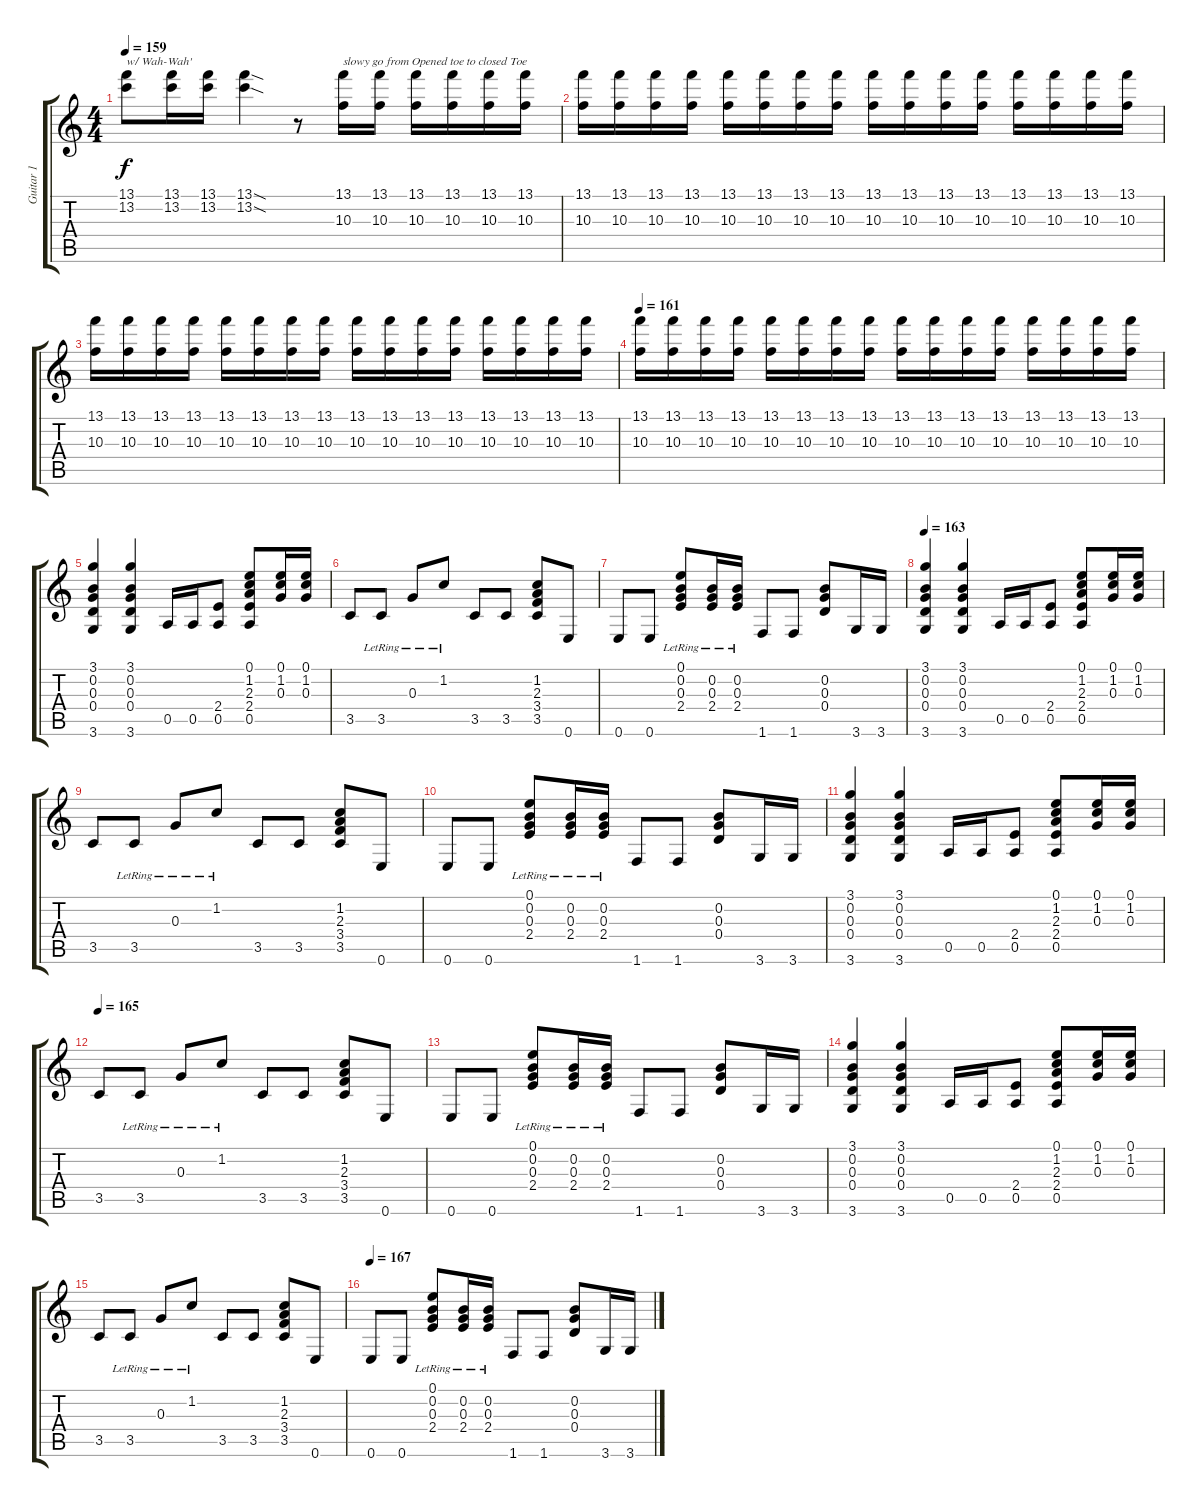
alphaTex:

\track ("Guitar 1" "Guitar 1") {instrument electricguitarclean}
\staff {score tabs}
\tuning (E4 B3 G3 D3 A2 E2) {hide}
\ts (4 4)
\tempo 159
\clef g2
\ks c
(13.1 13.2).8{txt "w/ Wah-Wah'" dy f} (13.1 13.2).16 (13.1 13.2).16 (13.1{sod} 13.2{sod}).4 r.8 (13.1 10.3).16{txt "slowy go from Opened toe to closed Toe"} (13.1 10.3).16 (13.1 10.3).16 (13.1 10.3).16 (13.1 10.3).16 (13.1 10.3).16 |
(13.1 10.3).16 (13.1 10.3).16 (13.1 10.3).16 (13.1 10.3).16 (13.1 10.3).16 (13.1 10.3).16 (13.1 10.3).16 (13.1 10.3).16 (13.1 10.3).16 (13.1 10.3).16 (13.1 10.3).16 (13.1 10.3).16 (13.1 10.3).16 (13.1 10.3).16 (13.1 10.3).16 (13.1 10.3).16 |
(13.1 10.3).16 (13.1 10.3).16 (13.1 10.3).16 (13.1 10.3).16 (13.1 10.3).16 (13.1 10.3).16 (13.1 10.3).16 (13.1 10.3).16 (13.1 10.3).16 (13.1 10.3).16 (13.1 10.3).16 (13.1 10.3).16 (13.1 10.3).16 (13.1 10.3).16 (13.1 10.3).16 (13.1 10.3).16 |
\tempo 161
(13.1 10.3).16 (13.1 10.3).16 (13.1 10.3).16 (13.1 10.3).16 (13.1 10.3).16 (13.1 10.3).16 (13.1 10.3).16 (13.1 10.3).16 (13.1 10.3).16 (13.1 10.3).16 (13.1 10.3).16 (13.1 10.3).16 (13.1 10.3).16 (13.1 10.3).16 (13.1 10.3).16 (13.1 10.3).16 |
(3.1 0.2 0.3 0.4 3.6).4 (3.1 0.2 0.3 0.4 3.6).4 0.5.16 0.5.16 (2.4 0.5).8 (0.1 1.2 2.3 2.4 0.5).8 (0.1 1.2 0.3).16 (0.1 1.2 0.3).16 |
3.5.8 3.5{lr}.8 0.3{lr}.8 1.2{lr}.8 3.5.8 3.5.8 (1.2 2.3 3.4 3.5).8 0.6.8 |
0.6.8 0.6.8 (0.1{lr} 0.2{lr} 0.3{lr} 2.4{lr}).8 (0.2{lr} 0.3{lr} 2.4{lr}).16 (0.2{lr} 0.3{lr} 2.4{lr}).16 1.6.8 1.6.8 (0.2 0.3 0.4).8 3.6.16 3.6.16 |
\tempo 163
(3.1 0.2 0.3 0.4 3.6).4 (3.1 0.2 0.3 0.4 3.6).4 0.5.16 0.5.16 (2.4 0.5).8 (0.1 1.2 2.3 2.4 0.5).8 (0.1 1.2 0.3).16 (0.1 1.2 0.3).16 |
3.5.8 3.5{lr}.8 0.3{lr}.8 1.2{lr}.8 3.5.8 3.5.8 (1.2 2.3 3.4 3.5).8 0.6.8 |
0.6.8 0.6.8 (0.1{lr} 0.2{lr} 0.3{lr} 2.4{lr}).8 (0.2{lr} 0.3{lr} 2.4{lr}).16 (0.2{lr} 0.3{lr} 2.4{lr}).16 1.6.8 1.6.8 (0.2 0.3 0.4).8 3.6.16 3.6.16 |
(3.1 0.2 0.3 0.4 3.6).4 (3.1 0.2 0.3 0.4 3.6).4 0.5.16 0.5.16 (2.4 0.5).8 (0.1 1.2 2.3 2.4 0.5).8 (0.1 1.2 0.3).16 (0.1 1.2 0.3).16 |
\tempo 165
3.5.8 3.5{lr}.8 0.3{lr}.8 1.2{lr}.8 3.5.8 3.5.8 (1.2 2.3 3.4 3.5).8 0.6.8 |
0.6.8 0.6.8 (0.1{lr} 0.2{lr} 0.3{lr} 2.4{lr}).8 (0.2{lr} 0.3{lr} 2.4{lr}).16 (0.2{lr} 0.3{lr} 2.4{lr}).16 1.6.8 1.6.8 (0.2 0.3 0.4).8 3.6.16 3.6.16 |
(3.1 0.2 0.3 0.4 3.6).4 (3.1 0.2 0.3 0.4 3.6).4 0.5.16 0.5.16 (2.4 0.5).8 (0.1 1.2 2.3 2.4 0.5).8 (0.1 1.2 0.3).16 (0.1 1.2 0.3).16 |
3.5.8 3.5{lr}.8 0.3{lr}.8 1.2{lr}.8 3.5.8 3.5.8 (1.2 2.3 3.4 3.5).8 0.6.8 |
\tempo 167
0.6.8 0.6.8 (0.1{lr} 0.2{lr} 0.3{lr} 2.4{lr}).8 (0.2{lr} 0.3{lr} 2.4{lr}).16 (0.2{lr} 0.3{lr} 2.4{lr}).16 1.6.8 1.6.8 (0.2 0.3 0.4).8 3.6.16 3.6.16
